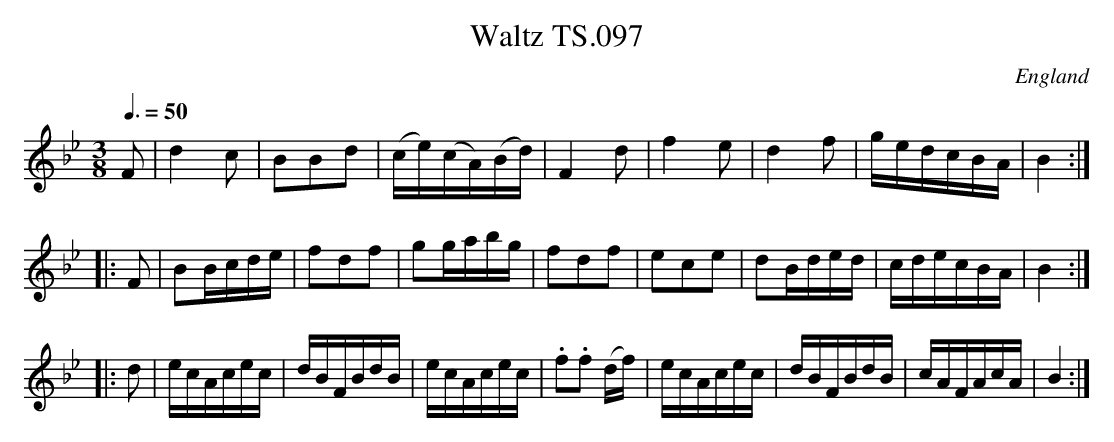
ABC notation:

X:1
T:Waltz TS.097
M:3/8
L:1/8
Q:3/8=50
O:England
K:Bb major
F|d2c|BBd|(c/e/)(c/A/)(B/d/)|F2d|f2e|d2f|g/e/d/c/B/A/|B2:|!
|:F|BB/c/d/e/|fdf|gg/a/b/g/|fdf|ece|dB/d/e/d/|c/d/e/c/B/A/|B2:|!
|:d|e/c/A/c/e/c/|d/B/F/B/d/B/|e/c/A/c/e/c/|.f.f (d/f/)|e/c/A/c/e/c/|d/B/F/B/d/B/|c/A/F/A/c/A/|B2:|
